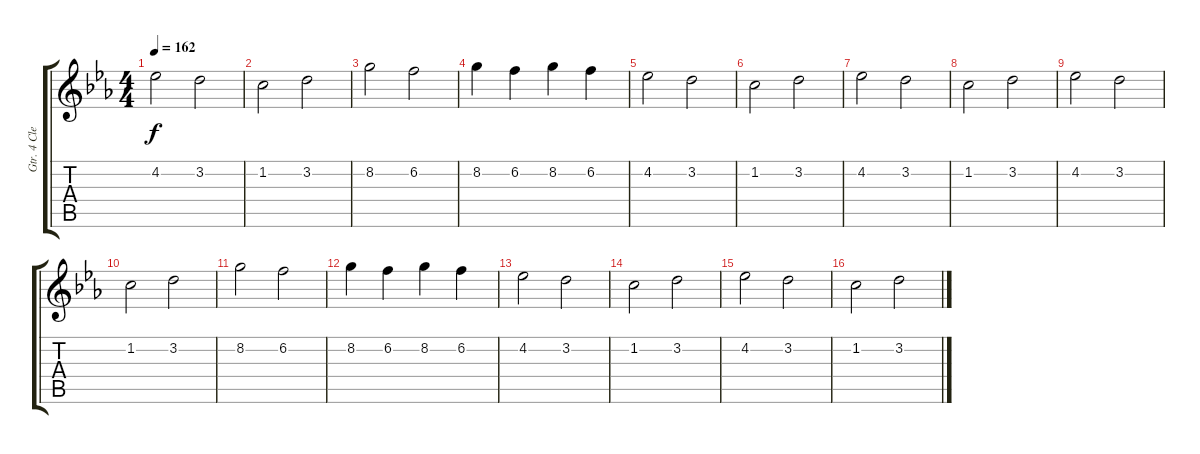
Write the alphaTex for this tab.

\track ("Gtr. 4 Clean" "Gtr. 4 Cle") {instrument electricguitarclean}
\staff {score tabs}
\tuning (E4 B3 G3 D3 A2 D2) {hide}
\ts (4 4)
\tempo 162
\clef g2
\ks eb
4.2.2{dy f} 3.2.2 |
1.2.2 3.2.2 |
8.2.2 6.2.2 |
8.2.4 6.2.4 8.2.4 6.2.4 |
4.2.2 3.2.2 |
1.2.2 3.2.2 |
4.2.2 3.2.2 |
1.2.2 3.2.2 |
4.2.2 3.2.2 |
1.2.2 3.2.2 |
8.2.2 6.2.2 |
8.2.4 6.2.4 8.2.4 6.2.4 |
4.2.2 3.2.2 |
1.2.2 3.2.2 |
4.2.2 3.2.2 |
1.2.2 3.2.2
